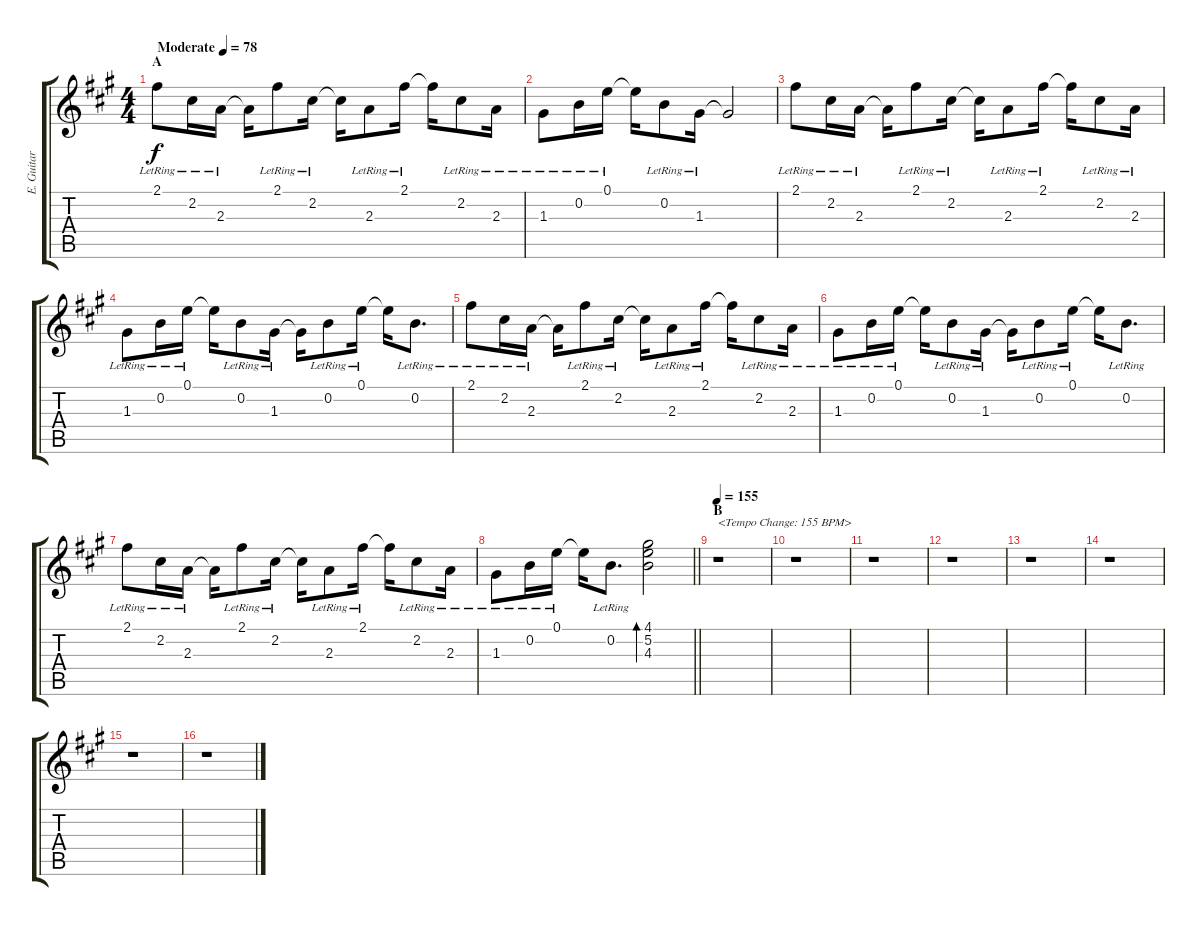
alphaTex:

\track ("E. Guitar III" "E. Guitar ") {instrument electricguitarclean}
\staff {score tabs}
\tuning (E4 B3 G3 D3 A2 E2) {hide}
\ts (4 4)
\section ("" "A")
\tempo (78 "Moderate")
\clef g2
\ks a
2.1{lr}.8{dy f instrument electricguitarclean} 2.2{lr}.16 2.3{lr}.16 2.3{t}.16 2.1{lr}.8 2.2{lr}.16 2.2{t}.16 2.3{lr}.8 2.1{lr}.16 2.1{t}.16 2.2{lr}.8 2.3{lr}.16 |
1.3{lr}.8 0.2{lr}.16 0.1{lr}.16 0.1{t}.16 0.2{lr}.8 1.3{lr}.16 1.3{t}.2 |
2.1{lr}.8 2.2{lr}.16 2.3{lr}.16 2.3{t}.16 2.1{lr}.8 2.2{lr}.16 2.2{t}.16 2.3{lr}.8 2.1{lr}.16 2.1{t}.16 2.2{lr}.8 2.3{lr}.16 |
1.3{lr}.8 0.2{lr}.16 0.1{lr}.16 0.1{t}.16 0.2{lr}.8 1.3{lr}.16 1.3{t}.16 0.2{lr}.8 0.1{lr}.16 0.1{t}.16 0.2{lr}.8{d} |
2.1{lr}.8 2.2{lr}.16 2.3{lr}.16 2.3{t}.16 2.1{lr}.8 2.2{lr}.16 2.2{t}.16 2.3{lr}.8 2.1{lr}.16 2.1{t}.16 2.2{lr}.8 2.3{lr}.16 |
1.3{lr}.8 0.2{lr}.16 0.1{lr}.16 0.1{t}.16 0.2{lr}.8 1.3{lr}.16 1.3{t}.16 0.2{lr}.8 0.1{lr}.16 0.1{t}.16 0.2{lr}.8{d} |
2.1{lr}.8 2.2{lr}.16 2.3{lr}.16 2.3{t}.16 2.1{lr}.8 2.2{lr}.16 2.2{t}.16 2.3{lr}.8 2.1{lr}.16 2.1{t}.16 2.2{lr}.8 2.3{lr}.16 |
\barLineRight lightlight
1.3{lr}.8 0.2{lr}.16 0.1{lr}.16 0.1{t}.16 0.2{lr}.8{d} (4.1 5.2 4.3).2{bd 120} |
\section ("" "B")
\tempo 155
r.1{txt "<Tempo Change: 155 BPM>"} |
r.1 |
r.1 |
r.1 |
r.1 |
r.1 |
r.1 |
r.1
